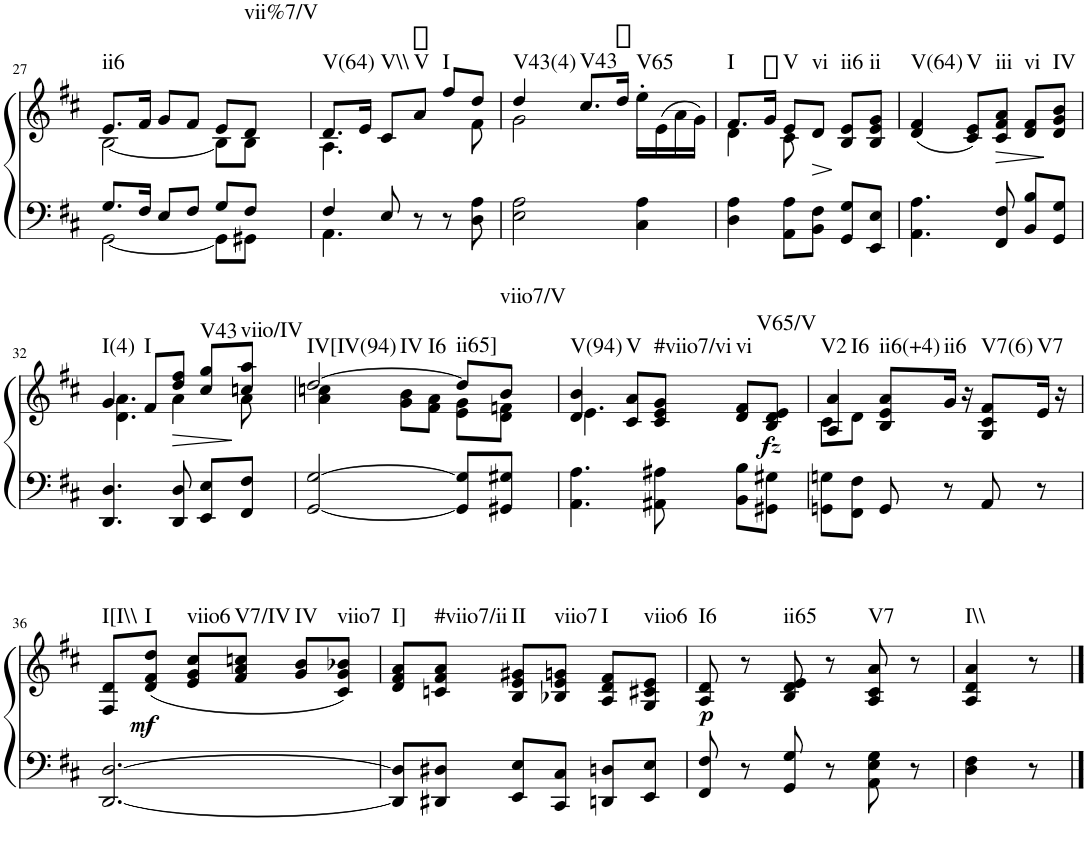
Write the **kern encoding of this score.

**kern	**kern	**dynam	**harte
*part1	*part1	*part1	*part1
*staff2	*staff1	*staff1/2	*
*I"Piano	*	*	*
*I'Pno.	*	*	*
!!LO:PB:g=z
*clefG2	*clefG2	*	*
*k[f#c#]	*k[f#c#]	*	*
*D:	*D:	*	*
*M3/4	*M3/4	*	*
=27	=27	=27	=27
*^	*^	*	*
!	!	!	!	!	!LO:H:kt=ii6
8.G/L	[<2GG\	8.e/L	[<2B\	.	N
16F#/Jk	.	16f#/Jk	.	.	.
8E/L	.	8g/L	.	.	.
8F#/J	.	8f#/J	.	.	.
8G/L	8GG\L]	8e/L	8B\L]	.	.
!	!	!	!	!	!LO:H:kt=vii%7/V
8F#/J	8GG#X\J	8d/J	8B\J	.	N
=28	=28	=28	=28	=28	=28
!	!	!	!	!	!LO:H:kt=V(64)
4F#/	4.AA\	8.d/L	4.A\	.	N
.	.	16e/Jk	.	.	.
!	!	!	!	!	!LO:H:kt=V\\
8E/	.	8c#/L	.	.	N
!	!	!	!	!	!LO:H:kt=V
8r	8ryy	8a/J	4ryy	.	N
!	!	!	!	!	!LO:H:kt=I
8r	4ryy	8ff#/L	.	.	N
8D\ 8A\	.	8dd/J	8f#\	.	.
*v	*v	*	*	*	*
=29	=29	=29	=29	=29
!	!	!	!	!LO:H:kt=V43(4)
2E\ 2A\	4dd/	2g\	.	N
!	!	!	!	!LO:H:kt=V43
.	8.cc#/L	.	.	N
.	16dd/Jk	.	.	.
!	!	!	!	!LO:H:kt=V65
4C#\ 4A\	16ee'\LL	4ryy	.	N
.	(16e\	.	.	.
.	16a\	.	.	.
.	16g\JJ)	.	.	.
=30	=30	=30	=30	=30
!	!	!	!	!LO:H:kt=I
4D\ 4A\	8.f#/L	4d\	.	N
.	16g/Jk	.	.	.
!	!	!	!	!LO:H:kt=V
8AA\ 8A\L	8e/L	8c#\	.	N
!	!	!	!LO:HP:b	!LO:H:kt=vi
8BB\ 8F#\J	8d/J	8ryy	>	N
!	!	!	!	!LO:H:kt=ii6
8GG/ 8G/L	8B/ 8e/L	4ryy	]	N
!	!	!	!	!LO:H:kt=ii
8EE/ 8E/J	8B/ 8e/ 8g/J	.	.	N
*	*v	*v	*	*
=31	=31	=31	=31
!	!	!	!LO:H:kt=V(64)
4.AA\ 4.A\	(4d/ 4f#/	.	N
!	!	!	!LO:H:kt=V
.	8c#/ 8e/L)	.	N
!	!	!LO:HP:b	!LO:H:kt=iii
8FF#/ 8F#/	8c#/ 8f#/ 8a/J	>	N
!	!	!	!LO:H:kt=vi
8BB/ 8B/L	8d/ 8f#/L	.	N
!	!	!	!LO:H:kt=IV
8GG/ 8G/J	8d/ 8g/ 8b/J	]	N
!!LO:LB:g=z
=32	=32	=32	=32
*	*^	*	*
!	!	!	!	!LO:H:kt=I(4)
4.DD/ 4.D/	4g/	4.d\ 4.a\	.	N
!	!	!	!	!LO:H:kt=I
.	8f#/L	.	.	N
!	!	!	!LO:HP:b	!
8DD/ 8D/	8dd/ 8ff#/J	4a\	>	.
!	!	!	!	!LO:H:kt=V43
8EE/ 8E/L	8cc#/ 8gg/L	.	.	N
!	!	!	!	!LO:H:kt=viio/IV
8FF#/ 8F#/J	8ccn/ 8aa/J	8a\	]	N
=33	=33	=33	=33	=33
!	!	!	!	!LO:H:n=1:kt=IV[IV(94)
!	!	!	!	!LO:H:n=2:kt=IV
!	!	!	!	!LO:H:n=3:kt=I6
[<2GG/ [>2G/	[>2dd/	4a\ 4ccn\	.	N N N
.	.	8g\ 8b\L	.	.
.	.	8f#\ 8a\J	.	.
!	!	!	!	!LO:H:kt=ii65]
8GG/] 8G/]L	8dd/L]	8e\ 8g\L	.	N
!	!	!	!	!LO:H:kt=viio7/V
8GG#X/ 8G#X/J	8b/J	8d\ 8fn\J	.	N
=34	=34	=34	=34	=34
!	!	!	!	!LO:H:kt=V(94)
4.AA\ 4.A\	4d/ 4b/	4.e\	.	N
!	!	!	!	!LO:H:kt=V
.	8c#/ 8a/L	.	.	N
!	!	!	!	!LO:H:kt=#viio7/vi
8AA#X\ 8A#X\	8c#/ 8e/ 8g/J	8ryy	.	N
!	!	!	!	!LO:H:kt=vi
8BB\ 8B\L	8d/ 8f#/L	4ryy	.	N
!	!	!	!LO:DY:b	!LO:H:kt=V65/V
8GG#X\ 8G#X\J	8B/ 8d/ 8e/J	.	fz	N
=35	=35	=35	=35	=35
!	!	!	!	!LO:H:n=1:kt=V2
!	!	!	!	!LO:H:n=2:kt=I6
8GGn\ 8Gn\L	4A/ 4a/	8c#\L	.	N N
8FF#\ 8F#\J	.	8d\J	.	.
!	!	!	!	!LO:H:kt=ii6(+4)
8GG/	8B/ 8e/ 8a/L	8ryy	.	N
!	!	!	!	!LO:H:kt=ii6
8r	16g/Jk	8ryy	.	N
.	16r	.	.	.
!	!	!	!	!LO:H:kt=V7(6)
8AA/	8G/ 8c#/ 8f#/L	4ryy	.	N
!	!	!	!	!LO:H:kt=V7
8r	16e/Jk	.	.	N
.	16r	.	.	.
*	*v	*v	*	*
!!LO:LB:g=z
=36	=36	=36	=36
!	!	!LO:DY:a=2	!LO:H:kt=I[I\\
[<2.DD/ [>2.D/	8F#/ 8d/L	mf	N
!	!	!	!LO:H:kt=I
.	(8d/ 8f#/ 8dd/J	.	N
!	!	!	!LO:H:kt=viio6
.	8e/ 8g/ 8cc#/L	.	N
!	!	!	!LO:H:kt=V7/IV
.	8f#/ 8a/ 8ccn/J	.	N
!	!	!	!LO:H:kt=IV
.	8g/ 8b/L	.	N
!	!	!	!LO:H:kt=viio7
.	8c#/ 8g/ 8b-X/J)	.	N
=37	=37	=37	=37
!	!	!	!LO:H:kt=I]
8DD/] 8D/]L	8d/ 8f#/ 8a/L	.	N
!	!	!	!LO:H:kt=#viio7/ii
8DD#X/ 8D#X/J	8cn/ 8f#/ 8a/J	.	N
!	!	!	!LO:H:kt=II
8EE/ 8E/L	8B/ 8e/ 8g#X/L	.	N
!	!	!	!LO:H:kt=viio7
8CC#/ 8C#/J	8B-X/ 8e/ 8gn/J	.	N
!	!	!	!LO:H:kt=I
8DDn/ 8Dn/L	8A/ 8d/ 8f#/L	.	N
!	!	!	!LO:H:kt=viio6
8EE/ 8E/J	8G/ 8c#X/ 8e/J	.	N
=38	=38	=38	=38
!	!	!LO:DY:b	!LO:H:kt=I6
8FF#/ 8F#/	8A/ 8d/	p	N
8r	8r	.	.
!	!	!	!LO:H:kt=ii65
8GG/ 8G/	8B/ 8d/ 8e/	.	N
8r	8r	.	.
!	!	!	!LO:H:kt=V7
8AA\ 8E\ 8G\	8A/ 8c#/ 8a/	.	N
8r	8r	.	.
=39	=39	=39	=39
!	!	!	!LO:H:kt=I\\
4D\ 4F#\	4A/ 4d/ 4a/	.	N
8r	8r	.	.
==	==	==	==
*-	*-	*-	*-
